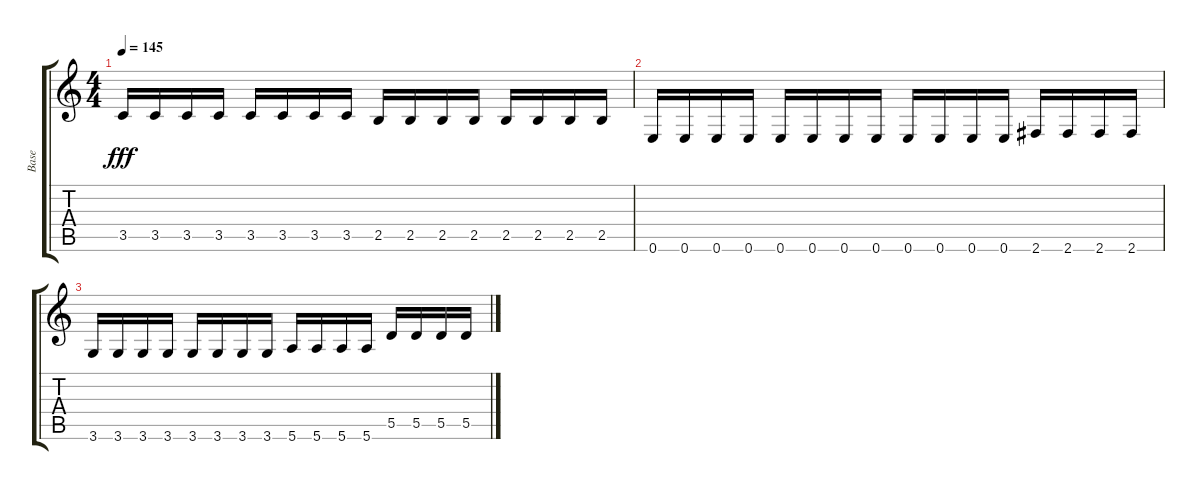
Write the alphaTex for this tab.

\track ("Base" "Base") {instrument electricbassfinger}
\staff {score tabs}
\tuning (E4 B3 G3 D3 A2 E2) {hide}
\ts (4 4)
\tempo 145
\clef g2
\ks c
3.5.16{dy fff} 3.5.16 3.5.16 3.5.16 3.5.16 3.5.16 3.5.16 3.5.16 2.5.16 2.5.16 2.5.16 2.5.16 2.5.16 2.5.16 2.5.16 2.5.16 |
0.6.16 0.6.16 0.6.16 0.6.16 0.6.16 0.6.16 0.6.16 0.6.16 0.6.16 0.6.16 0.6.16 0.6.16 2.6.16 2.6.16 2.6.16 2.6.16 |
3.6.16 3.6.16 3.6.16 3.6.16 3.6.16 3.6.16 3.6.16 3.6.16 5.6.16 5.6.16 5.6.16 5.6.16 5.5.16 5.5.16 5.5.16 5.5.16
